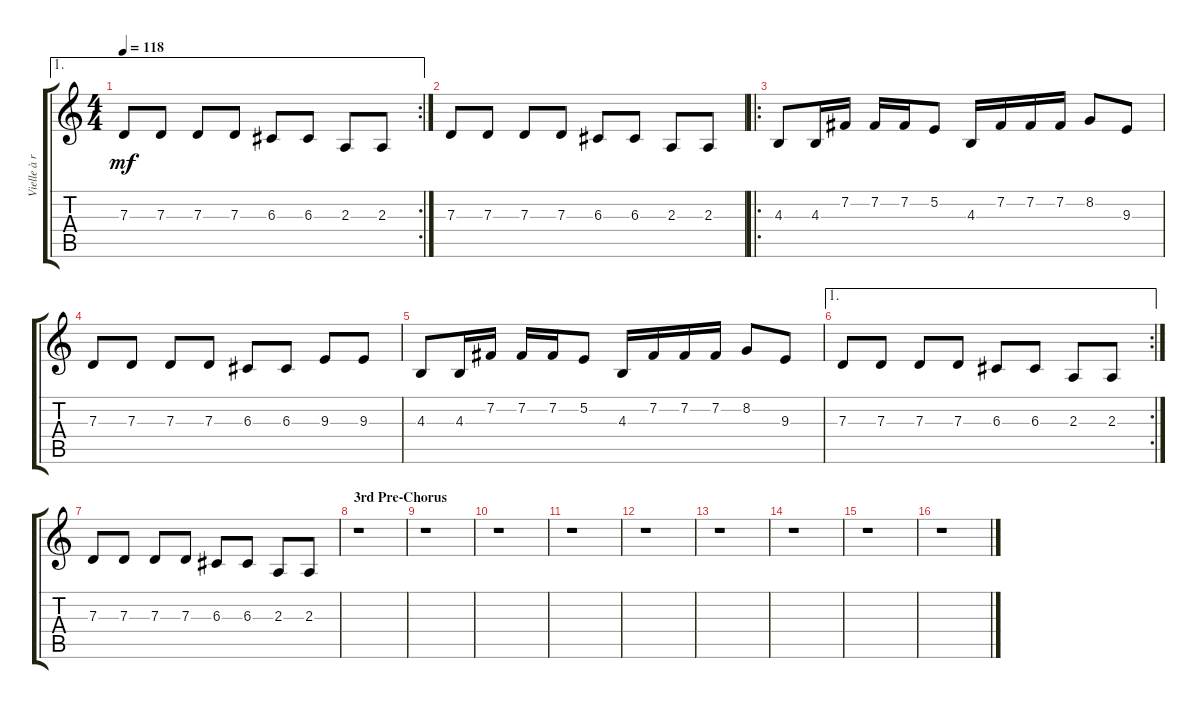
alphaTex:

\track ("Vielle à roue (Hurdy Gurdy :D)" "Vielle à r") {instrument fiddle}
\staff {score tabs}
\tuning (E4 B3 G3 D3 A2 E2) {hide}
\ae 1
\rc 2
\ts (4 4)
\tempo 118
\clef g2
\ks c
7.3.8{dy mf} 7.3.8 7.3.8 7.3.8 6.3.8 6.3.8 2.3.8 2.3.8 |
7.3.8 7.3.8 7.3.8 7.3.8 6.3.8 6.3.8 2.3.8 2.3.8 |
\ro
4.3.8 4.3.16 7.2.16 7.2.16 7.2.16 5.2.8 4.3.16 7.2.16 7.2.16 7.2.16 8.2.8 9.3.8 |
7.3.8 7.3.8 7.3.8 7.3.8 6.3.8 6.3.8 9.3.8 9.3.8 |
4.3.8 4.3.16 7.2.16 7.2.16 7.2.16 5.2.8 4.3.16 7.2.16 7.2.16 7.2.16 8.2.8 9.3.8 |
\ae 1
\rc 2
7.3.8 7.3.8 7.3.8 7.3.8 6.3.8 6.3.8 2.3.8 2.3.8 |
7.3.8 7.3.8 7.3.8 7.3.8 6.3.8 6.3.8 2.3.8 2.3.8 |
\section ("" "3rd Pre-Chorus ")
r.1 |
r.1 |
r.1 |
r.1 |
r.1 |
r.1 |
r.1 |
r.1 |
r.1
